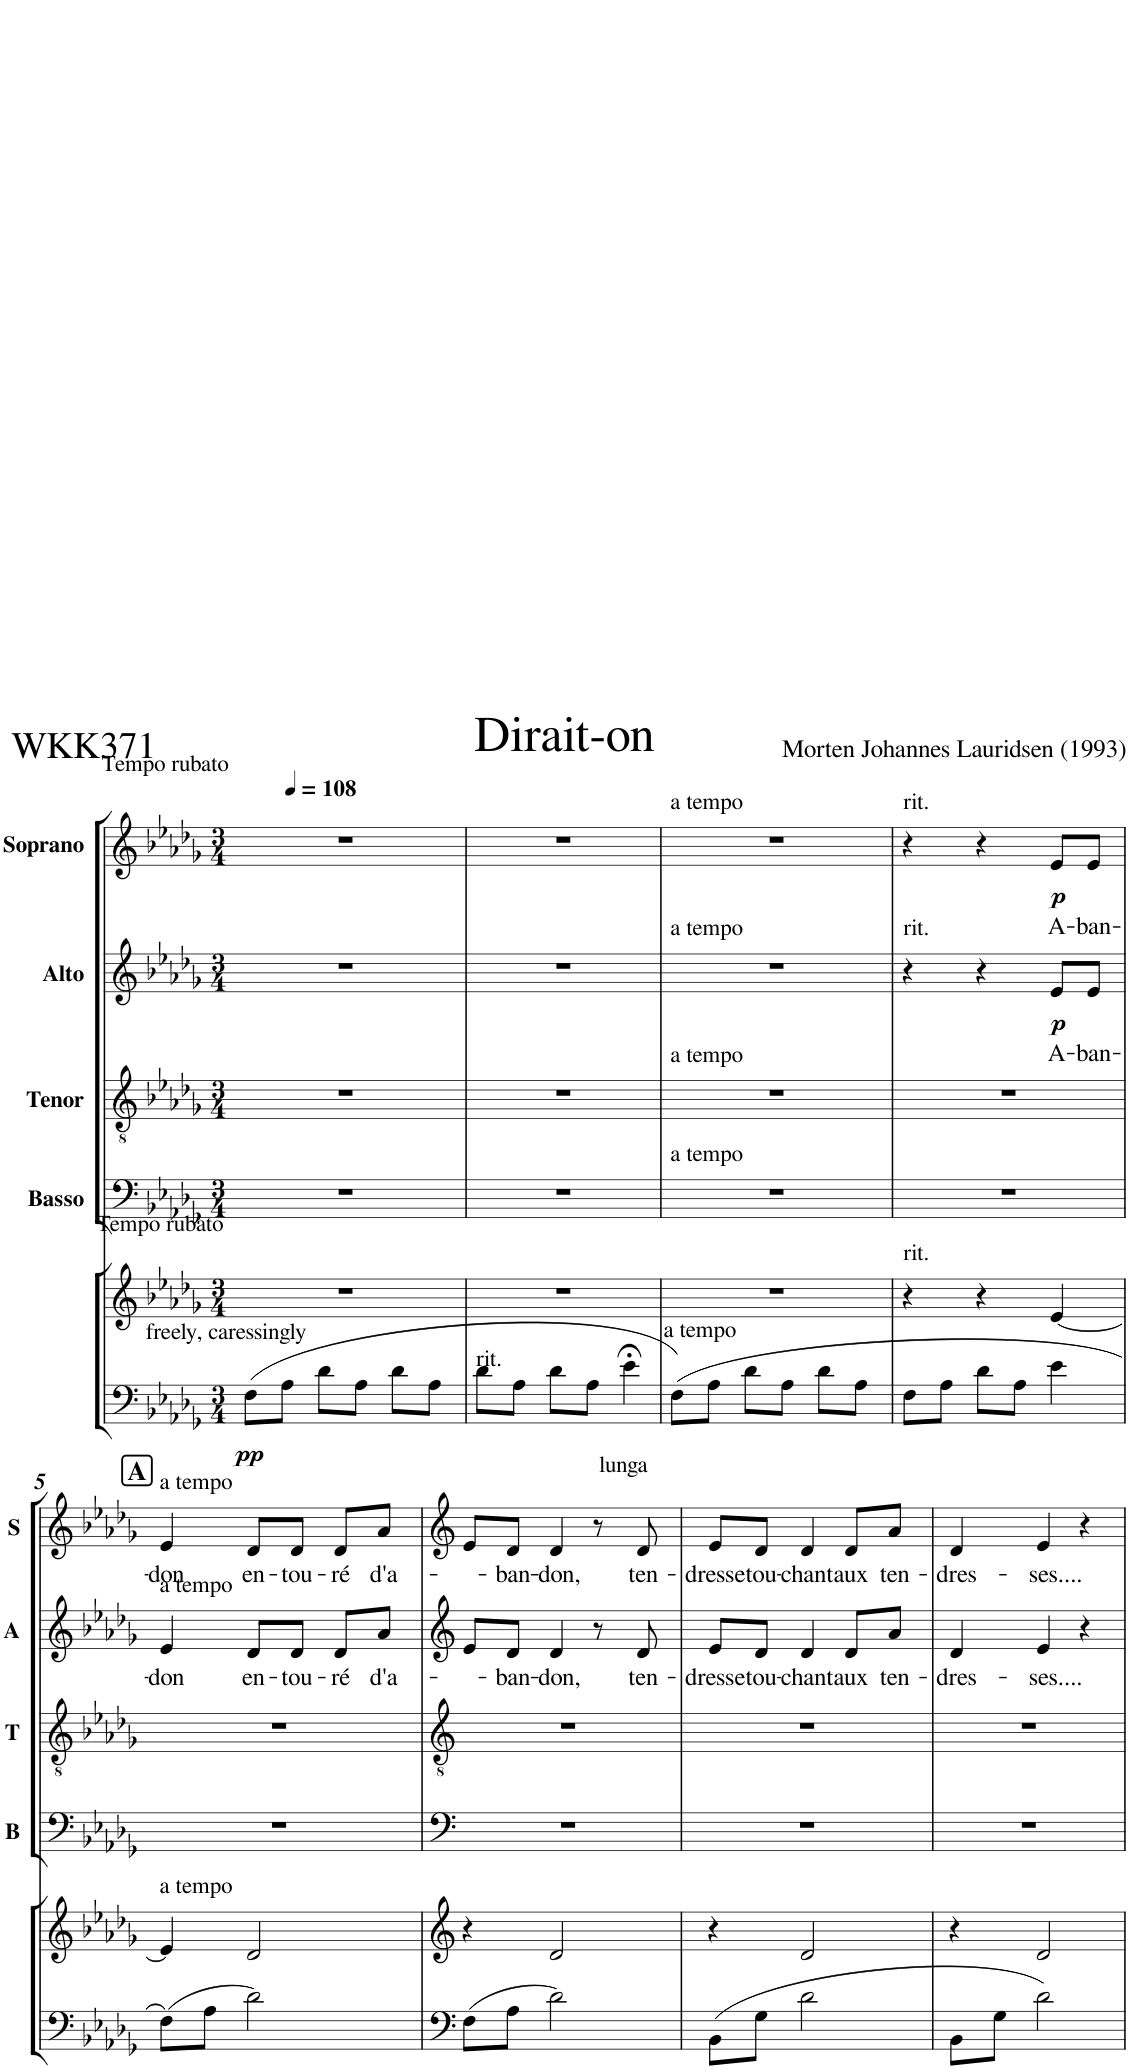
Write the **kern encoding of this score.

**kern	**dynam	**kern	**kern	**kern	**kern	**text	**dynam	**kern	**text	**dynam
*part6	*part6	*part5	*part4	*part3	*part2	*part2	*part2	*part1	*part1	*part1
*staff6	*staff6	*staff5	*staff4	*staff3	*staff2	*staff2	*staff2	*staff1	*staff1	*staff1
*I"P2	*	*I"P1	*I"Basso	*I"Tenor	*I"Alto	*	*	*I"Soprano	*	*
*	*	*	*I'B	*I'T	*I'A	*	*	*I'S	*	*
*clefF4	*	*clefG2	*clefF4	*clefGv2	*clefG2	*	*	*clefG2	*	*
*k[b-e-a-d-g-]	*	*k[b-e-a-d-g-]	*k[b-e-a-d-g-]	*k[b-e-a-d-g-]	*k[b-e-a-d-g-]	*	*	*k[b-e-a-d-g-]	*	*
*M3/4	*	*M3/4	*M3/4	*M3/4	*M3/4	*	*	*M3/4	*	*
*MM108	*	*MM108	*MM108	*MM108	*MM108	*	*	*MM108	*	*
=1	=1	=1	=1	=1	=1	=1	=1	=1	=1	=1
!	!	!	!	!	!	!	!	!LO:TX:a:t=Tempo rubato	!	!
!	!	!LO:TX:a:t=Tempo rubato	!	!	!	!	!	!	!	!
!LO:TX:a:t=freely, caressingly	!	!	!	!	!	!	!	!	!	!
!	!LO:DY:b	!	!	!	!	!	!	!	!	!
(8F\L	pp	2.r	2.r	2.r	2.r	.	.	2.r	.	.
8A-\J	.	.	.	.	.	.	.	.	.	.
8d-\L	.	.	.	.	.	.	.	.	.	.
8A-\J	.	.	.	.	.	.	.	.	.	.
8d-\L	.	.	.	.	.	.	.	.	.	.
8A-\J	.	.	.	.	.	.	.	.	.	.
=2	=2	=2	=2	=2	=2	=2	=2	=2	=2	=2
!LO:TX:a:t=rit.	!	!	!	!	!	!	!	!	!	!
8d-\L	.	2.r	2.r	2.r	2.r	.	.	2.r	.	.
8A-\J	.	.	.	.	.	.	.	.	.	.
8d-\L	.	.	.	.	.	.	.	.	.	.
!LO:TX:b:t=lunga	!	!	!	!	!	!	!	!	!	!
8A-\J	.	.	.	.	.	.	.	.	.	.
4e->\	.	.	.	.	.	.	.	.	.	.
=3	=3	=3	=3	=3	=3	=3	=3	=3	=3	=3
!	!	!	!	!	!	!	!	!LO:TX:a:t=a tempo	!	!
!	!	!	!	!	!LO:TX:a:t=a tempo	!	!	!	!	!
!	!	!	!	!LO:TX:a:t=a tempo	!	!	!	!	!	!
!	!	!	!LO:TX:a:t=a tempo	!	!	!	!	!	!	!
(8F\L)	.	2.r	2.r	2.r	2.r	.	.	2.r	.	.
8A-\J	.	.	.	.	.	.	.	.	.	.
!LO:TX:a:t=a tempo	!	!	!	!	!	!	!	!	!	!
8d-\L	.	.	.	.	.	.	.	.	.	.
8A-\J	.	.	.	.	.	.	.	.	.	.
8d-\L	.	.	.	.	.	.	.	.	.	.
8A-\J	.	.	.	.	.	.	.	.	.	.
=4	=4	=4	=4	=4	=4	=4	=4	=4	=4	=4
!	!	!	!	!	!	!	!	!LO:TX:a:t=rit.	!	!
!	!	!	!	!	!LO:TX:a:t=rit.	!	!	!	!	!
!	!	!LO:TX:a:t=rit.	!	!	!	!	!	!	!	!
8F\L	.	4r	2.r	2.r	4r	.	.	4r	.	.
8A-\J	.	.	.	.	.	.	.	.	.	.
8d-\L	.	4r	.	.	4r	.	.	4r	.	.
8A-\J	.	.	.	.	.	.	.	.	.	.
!	!	!	!	!	!	!LO:LY:b	!LO:DY:b	!	!LO:LY:b	!LO:DY:b
4e-\	.	[4e-/	.	.	8e-/L	A-	p	8e-/L	A-	p
!	!	!	!	!	!	!LO:LY:b	!	!	!LO:LY:b	!
.	.	.	.	.	8e-/J	ban-	.	8e-/J	ban-	.
!!LO:LB:g=z
!!LO:REH:place=s1:a:B:cj:fs=14:t=A
=5	=5	=5	=5	=5	=5	=5	=5	=5	=5	=5
!	!	!	!	!	!	!	!	!LO:TX:a:t=a tempo	!	!
!	!	!	!	!	!LO:TX:a:t=a tempo	!	!	!	!	!
!	!	!LO:TX:a:t=a tempo	!	!	!	!	!	!	!	!
!	!	!	!	!	!	!LO:LY:b	!	!	!LO:LY:b	!
(8F\L)	.	4e-/]	2.r	2.r	4e-/	don	.	4e-/	don	.
8A-\J	.	.	.	.	.	.	.	.	.	.
!	!	!	!	!	!	!LO:LY:b	!	!	!LO:LY:b	!
2d-\)	.	2d-/	.	.	8d-/L	en-	.	8d-/L	en-	.
!	!	!	!	!	!	!LO:LY:b	!	!	!LO:LY:b	!
.	.	.	.	.	8d-/J	tou-	.	8d-/J	tou-	.
!	!	!	!	!	!	!LO:LY:b	!	!	!LO:LY:b	!
.	.	.	.	.	8d-/L	ré	.	8d-/L	ré	.
!	!	!	!	!	!	!LO:LY:b	!	!	!LO:LY:b	!
.	.	.	.	.	8a-/J	d'a-	.	8a-/J	d'a-	.
=6	=6	=6	=6	=6	=6	=6	=6	=6	=6	=6
(8F\L	.	4r	2.r	2.r	8e-/L	.	.	8e-/L	.	.
!	!	!	!	!	!	!LO:LY:b	!	!	!LO:LY:b	!
8A-\J	.	.	.	.	8d-/J	ban-	.	8d-/J	ban-	.
!	!	!	!	!	!	!LO:LY:b	!	!	!LO:LY:b	!
2d-\)	.	2d-/	.	.	4d-/	don,	.	4d-/	don,	.
.	.	.	.	.	8r	.	.	8r	.	.
!	!	!	!	!	!	!LO:LY:b	!	!	!LO:LY:b	!
.	.	.	.	.	8d-/	ten-	.	8d-/	ten-	.
=7	=7	=7	=7	=7	=7	=7	=7	=7	=7	=7
!	!	!	!	!	!	!LO:LY:b	!	!	!LO:LY:b	!
(8BB-\L	.	4r	2.r	2.r	8e-/L	dresse	.	8e-/L	dresse	.
!	!	!	!	!	!	!LO:LY:b	!	!	!LO:LY:b	!
8G-\J	.	.	.	.	8d-/J	tou-	.	8d-/J	tou-	.
!	!	!	!	!	!	!LO:LY:b	!	!	!LO:LY:b	!
2d-\	.	2d-/	.	.	4d-/	chant	.	4d-/	chant	.
!	!	!	!	!	!	!LO:LY:b	!	!	!LO:LY:b	!
.	.	.	.	.	8d-/L	aux	.	8d-/L	aux	.
!	!	!	!	!	!	!LO:LY:b	!	!	!LO:LY:b	!
.	.	.	.	.	8a-/J	ten-	.	8a-/J	ten-	.
=8	=8	=8	=8	=8	=8	=8	=8	=8	=8	=8
!	!	!	!	!	!	!LO:LY:b	!	!	!LO:LY:b	!
8BB-\L	.	4r	2.r	2.r	4d-/	dres-	.	4d-/	dres-	.
8G-\J	.	.	.	.	.	.	.	.	.	.
!	!	!	!	!	!	!LO:LY:b	!	!	!LO:LY:b	!
2d-\)	.	2d-/	.	.	4e-/	ses....	.	4e-/	ses....	.
.	.	.	.	.	4r	.	.	4r	.	.
=	=	=	=	=	=	=	=	=	=	=
*-	*-	*-	*-	*-	*-	*-	*-	*-	*-	*-
